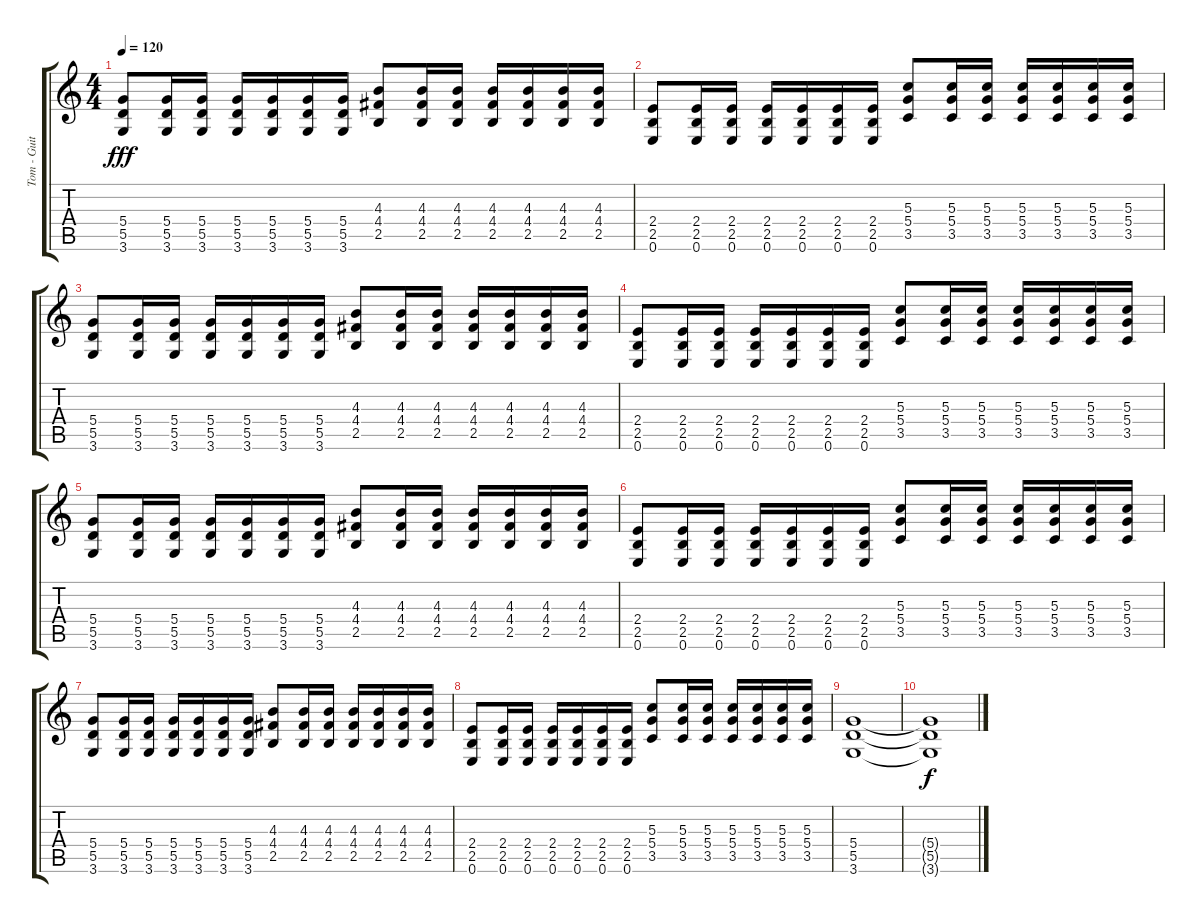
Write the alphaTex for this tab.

\track ("Tom - Guitar 2 (Studio Only)" "Tom - Guit") {instrument distortionguitar}
\staff {score tabs}
\tuning (E4 B3 G3 D3 A2 E2) {hide}
\ts (4 4)
\tempo 120
\clef g2
\ks c
(5.4 5.5 3.6).8{dy fff} (5.4 5.5 3.6).16 (5.4 5.5 3.6).16 (5.4 5.5 3.6).16 (5.4 5.5 3.6).16 (5.4 5.5 3.6).16 (5.4 5.5 3.6).16 (4.3 4.4 2.5).8 (4.3 4.4 2.5).16 (4.3 4.4 2.5).16 (4.3 4.4 2.5).16 (4.3 4.4 2.5).16 (4.3 4.4 2.5).16 (4.3 4.4 2.5).16 |
(2.4 2.5 0.6).8 (2.4 2.5 0.6).16 (2.4 2.5 0.6).16 (2.4 2.5 0.6).16 (2.4 2.5 0.6).16 (2.4 2.5 0.6).16 (2.4 2.5 0.6).16 (5.3 5.4 3.5).8 (5.3 5.4 3.5).16 (5.3 5.4 3.5).16 (5.3 5.4 3.5).16 (5.3 5.4 3.5).16 (5.3 5.4 3.5).16 (5.3 5.4 3.5).16 |
(5.4 5.5 3.6).8 (5.4 5.5 3.6).16 (5.4 5.5 3.6).16 (5.4 5.5 3.6).16 (5.4 5.5 3.6).16 (5.4 5.5 3.6).16 (5.4 5.5 3.6).16 (4.3 4.4 2.5).8 (4.3 4.4 2.5).16 (4.3 4.4 2.5).16 (4.3 4.4 2.5).16 (4.3 4.4 2.5).16 (4.3 4.4 2.5).16 (4.3 4.4 2.5).16 |
(2.4 2.5 0.6).8 (2.4 2.5 0.6).16 (2.4 2.5 0.6).16 (2.4 2.5 0.6).16 (2.4 2.5 0.6).16 (2.4 2.5 0.6).16 (2.4 2.5 0.6).16 (5.3 5.4 3.5).8 (5.3 5.4 3.5).16 (5.3 5.4 3.5).16 (5.3 5.4 3.5).16 (5.3 5.4 3.5).16 (5.3 5.4 3.5).16 (5.3 5.4 3.5).16 |
(5.4 5.5 3.6).8 (5.4 5.5 3.6).16 (5.4 5.5 3.6).16 (5.4 5.5 3.6).16 (5.4 5.5 3.6).16 (5.4 5.5 3.6).16 (5.4 5.5 3.6).16 (4.3 4.4 2.5).8 (4.3 4.4 2.5).16 (4.3 4.4 2.5).16 (4.3 4.4 2.5).16 (4.3 4.4 2.5).16 (4.3 4.4 2.5).16 (4.3 4.4 2.5).16 |
(2.4 2.5 0.6).8 (2.4 2.5 0.6).16 (2.4 2.5 0.6).16 (2.4 2.5 0.6).16 (2.4 2.5 0.6).16 (2.4 2.5 0.6).16 (2.4 2.5 0.6).16 (5.3 5.4 3.5).8 (5.3 5.4 3.5).16 (5.3 5.4 3.5).16 (5.3 5.4 3.5).16 (5.3 5.4 3.5).16 (5.3 5.4 3.5).16 (5.3 5.4 3.5).16 |
(5.4 5.5 3.6).8 (5.4 5.5 3.6).16 (5.4 5.5 3.6).16 (5.4 5.5 3.6).16 (5.4 5.5 3.6).16 (5.4 5.5 3.6).16 (5.4 5.5 3.6).16 (4.3 4.4 2.5).8 (4.3 4.4 2.5).16 (4.3 4.4 2.5).16 (4.3 4.4 2.5).16 (4.3 4.4 2.5).16 (4.3 4.4 2.5).16 (4.3 4.4 2.5).16 |
(2.4 2.5 0.6).8 (2.4 2.5 0.6).16 (2.4 2.5 0.6).16 (2.4 2.5 0.6).16 (2.4 2.5 0.6).16 (2.4 2.5 0.6).16 (2.4 2.5 0.6).16 (5.3 5.4 3.5).8 (5.3 5.4 3.5).16 (5.3 5.4 3.5).16 (5.3 5.4 3.5).16 (5.3 5.4 3.5).16 (5.3 5.4 3.5).16 (5.3 5.4 3.5).16 |
(5.4 5.5 3.6).1 |
(5.4{t} 5.5{t} 3.6{t}).1{dy f}
